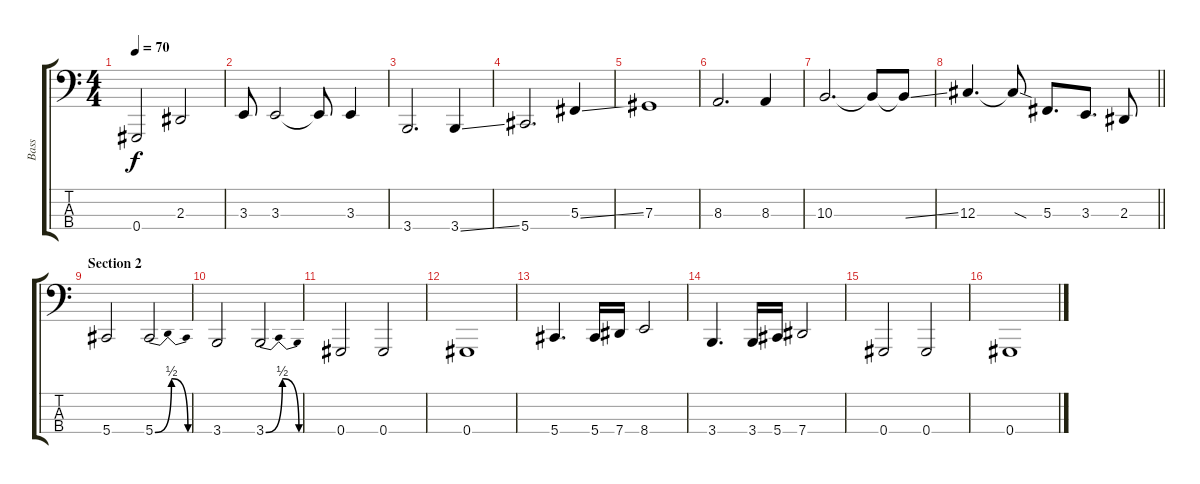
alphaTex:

\track ("Bass" "Bass") {instrument electricbasspick}
\staff {score tabs}
\tuning (B1 Gb1 Db1 Ab0) {hide}
\ts (4 4)
\tempo 70
\clef f4
\ks c
0.4.2{dy f} 2.3.2 |
3.3.8 3.3.2 3.3{t}.8 3.3.4 |
3.4.2{d} 3.4{ss}.4 |
5.4.2{d} 5.3{ss}.4 |
7.3.1 |
8.3.2{d} 8.3.4 |
10.3.2{d} 10.3{t}.8 10.3{ss t}.8 |
\barLineRight lightlight
12.3.4{d} 12.3{sod t}.8 5.3.8{d} 3.3.8{d} 2.3.8 |
\section ("" "Section 2")
5.4.2 5.4{be (bendrelease 0 0 45 2 45 2 60 0)}.2 |
3.4.2 3.4{be (bendrelease 0 0 45 2 45 2 60 0)}.2 |
0.4.2 0.4.2 |
0.4.1 |
5.4.4{d} 5.4.16 7.4.16 8.4.2 |
3.4.4{d} 3.4.16 5.4.16 7.4.2 |
0.4.2 0.4.2 |
0.4.1
